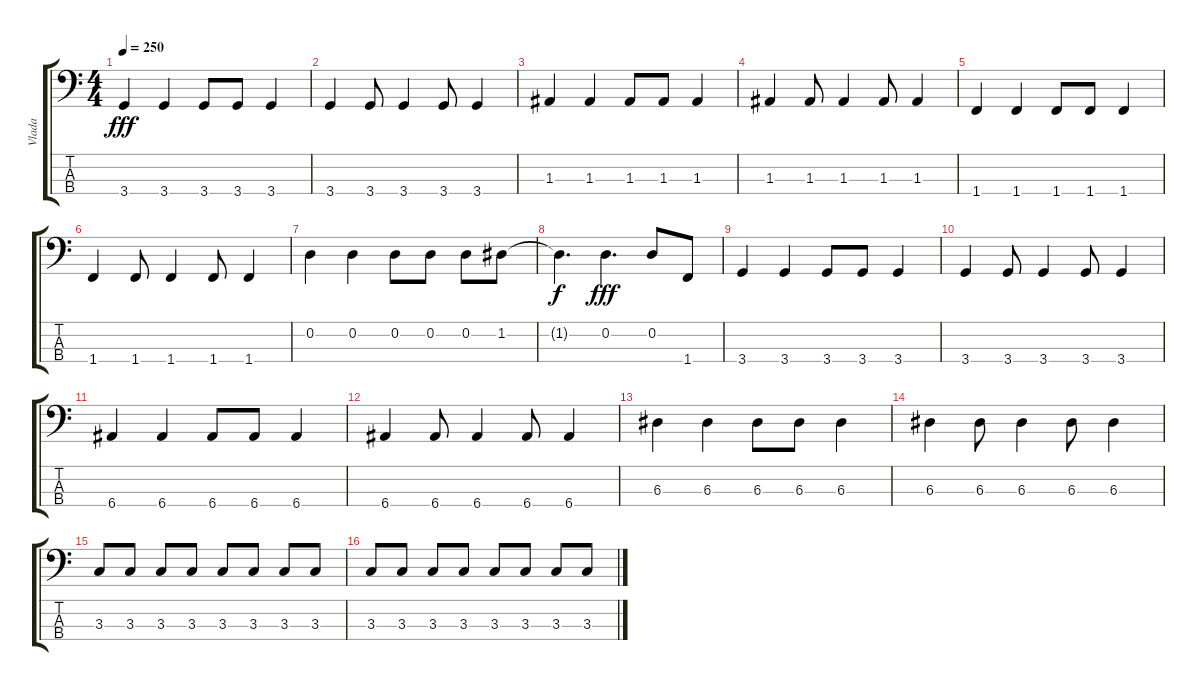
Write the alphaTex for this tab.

\track ("Vlada" "Vlada") {instrument electricbassfinger}
\staff {score tabs}
\tuning (G2 D2 A1 E1) {hide}
\ts (4 4)
\tempo 250
\clef f4
\ks c
3.4.4{dy fff} 3.4.4 3.4.8 3.4.8 3.4.4 |
3.4.4 3.4.8 3.4.4 3.4.8 3.4.4 |
1.3.4 1.3.4 1.3.8 1.3.8 1.3.4 |
1.3.4 1.3.8 1.3.4 1.3.8 1.3.4 |
1.4.4 1.4.4 1.4.8 1.4.8 1.4.4 |
1.4.4 1.4.8 1.4.4 1.4.8 1.4.4 |
0.2.4 0.2.4 0.2.8 0.2.8 0.2.8 1.2.8 |
1.2{t}.4{d dy f} 0.2.4{d dy fff} 0.2.8 1.4.8 |
3.4.4 3.4.4 3.4.8 3.4.8 3.4.4 |
3.4.4 3.4.8 3.4.4 3.4.8 3.4.4 |
6.4.4 6.4.4 6.4.8 6.4.8 6.4.4 |
6.4.4 6.4.8 6.4.4 6.4.8 6.4.4 |
6.3.4 6.3.4 6.3.8 6.3.8 6.3.4 |
6.3.4 6.3.8 6.3.4 6.3.8 6.3.4 |
3.3.8 3.3.8 3.3.8 3.3.8 3.3.8 3.3.8 3.3.8 3.3.8 |
3.3.8 3.3.8 3.3.8 3.3.8 3.3.8 3.3.8 3.3.8 3.3.8
